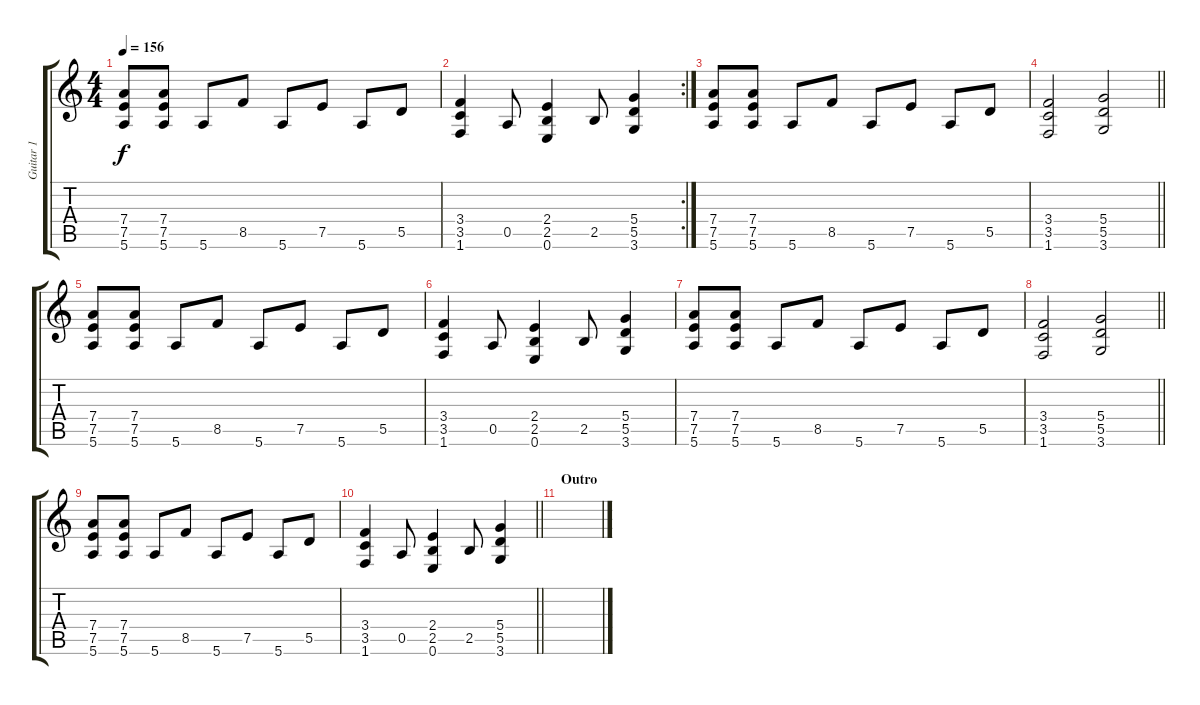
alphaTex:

\track ("Guitar 1" "Guitar 1") {instrument distortionguitar}
\staff {score tabs}
\tuning (E4 B3 G3 D3 A2 E2) {hide}
\ts (4 4)
\tempo 156
\clef g2
\ks c
(7.4 7.5 5.6).8{dy f} (7.4 7.5 5.6).8 5.6.8 8.5.8 5.6.8 7.5.8 5.6.8 5.5.8 |
\rc 2
(3.4 3.5 1.6).4 0.5.8 (2.4 2.5 0.6).4 2.5.8 (5.4 5.5 3.6).4 |
(7.4 7.5 5.6).8 (7.4 7.5 5.6).8 5.6.8 8.5.8 5.6.8 7.5.8 5.6.8 5.5.8 |
\barLineRight lightlight
(3.4 3.5 1.6).2 (5.4 5.5 3.6).2 |
(7.4 7.5 5.6).8 (7.4 7.5 5.6).8 5.6.8 8.5.8 5.6.8 7.5.8 5.6.8 5.5.8 |
(3.4 3.5 1.6).4 0.5.8 (2.4 2.5 0.6).4 2.5.8 (5.4 5.5 3.6).4 |
(7.4 7.5 5.6).8 (7.4 7.5 5.6).8 5.6.8 8.5.8 5.6.8 7.5.8 5.6.8 5.5.8 |
\barLineRight lightlight
(3.4 3.5 1.6).2 (5.4 5.5 3.6).2 |
(7.4 7.5 5.6).8 (7.4 7.5 5.6).8 5.6.8 8.5.8 5.6.8 7.5.8 5.6.8 5.5.8 |
\barLineRight lightlight
(3.4 3.5 1.6).4 0.5.8 (2.4 2.5 0.6).4 2.5.8 (5.4 5.5 3.6).4 |
\section ("" "Outro")
